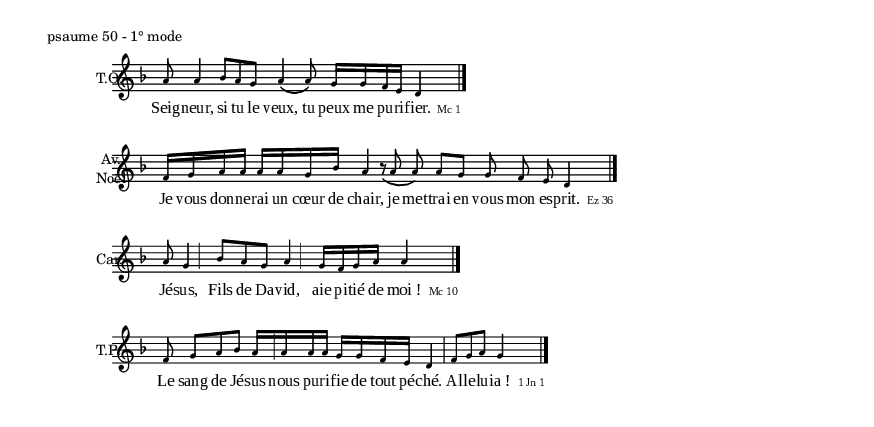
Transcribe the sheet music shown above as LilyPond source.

\version "2.12.0"
\include "definitions.ly"

\markup { psaume 50 - 1° mode}



\relative a' { 
	\new Staff {
		\cadenzaOn
		\key f \major
		\set Staff.instrumentName = \markup{ \center-column { T.O. } }
		a8 a4
		\times 2/3 { bes8[ a g] }
		\times 2/3 { a4\( a8\) }
		g16[ g f e]
		d4
		\endBar
	}	\addlyrics {
		Seig -- neur, si tu le veux, tu peux me pu -- ri -- fier.
		\markup { \citation #"Mc 1"}
	}
}
\relative a' { 
	\new Staff {
		\cadenzaOn
		\key f \major
		\set Staff.instrumentName = \markup{ \center-column { Av. Noël } }
		f16[ g a a]
		a[ a g bes]
		a4
		\pespace
		\times 2/3 { r8_\( a a\) }
		a[ g]
		\times 2/3 { g f e  }
		d4
		\endBar
	}	\addlyrics {
		Je vous don --  ne -- rai un cœur de chair, je met -- trai en vous mon es -- prit.
		\markup { \citation #"Ez 36"}
	}
}
\relative a' { 
	\new Staff {
		\cadenzaOn
		\key f \major
		\set Staff.instrumentName = \markup{ \center-column { Car. } }
		a8 g4 \cesure \pespace
		\times 2/3 { bes8[ a g] }
		a4 \cesure \pespace
		g16[ f g a]
		a4
		\endBar
	}	\addlyrics {
		Jé -- sus, Fils de Da -- vid, aie pi -- tié de "moi !"
		\markup { \citation #"Mc 10"}
	}
}
\relative a' { 
	\new Staff {
		\cadenzaOn
		\key f \major
		\set Staff.instrumentName = \markup{ \center-column { T.P. } }
		f8
		\times 2/3 { g8[ a bes] }
		a16[\cesure a a a]
		g16[ g f e]
		d4 \barre 
		\times 2/3 {f8[ g a]} g4 
		
		
		\endBar
	}	\addlyrics {
		Le sang de Jé -- sus nous pu -- ri -- fie de tout pé -- ché. Al -- le -- lu -- "ia !" 
		\markup { \citation #"1 Jn 1"}
	}
}
